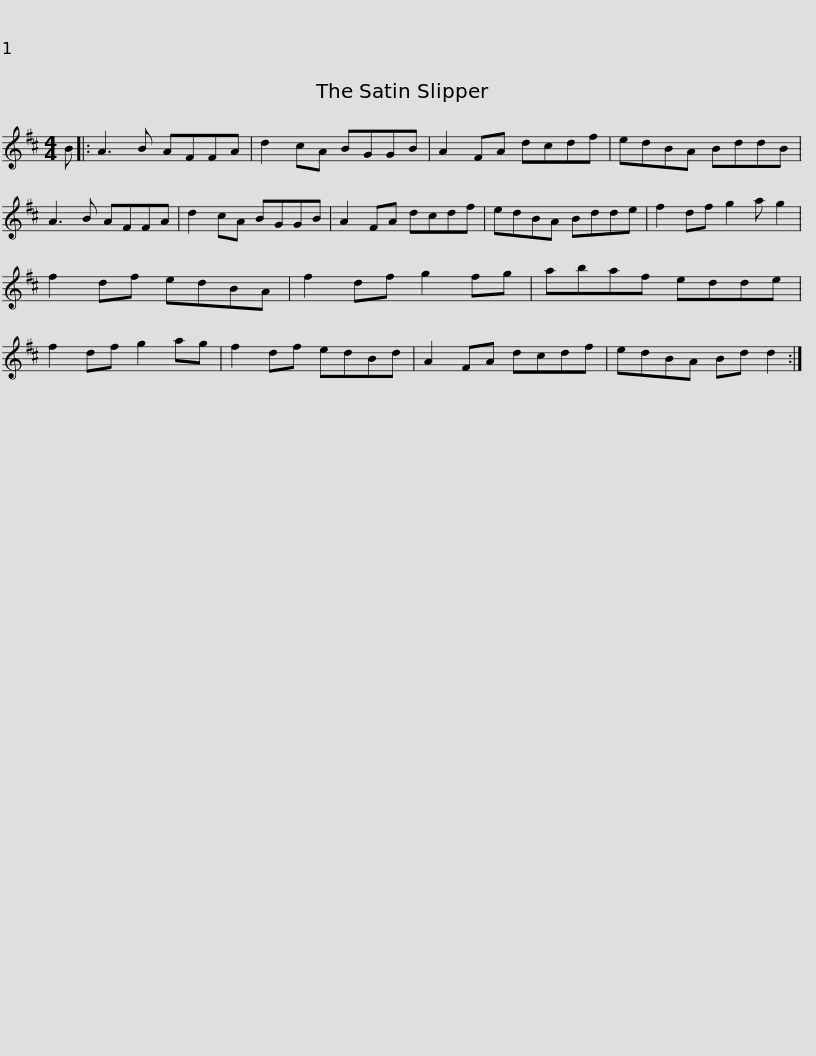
X:1
L:1/8
M:4/4
I:linebreak $
K:D
V:1 treble
V:1
 B |: A3 B AFFA | d2 cA BGGB | A2 FA dcdf | edBA BddB | %5
 A3 B AFFA | d2 cA BGGB |$ A2 FA dcdf | edBA Bdde | f2 df g2 a g2 | %10
 f2 df edBA | f2 df g2 fg | abaf edde |$ f2 df g2 ag | f2 df edBd | %15
 A2 FA dcdf | edBA Bd d2 :| %17
